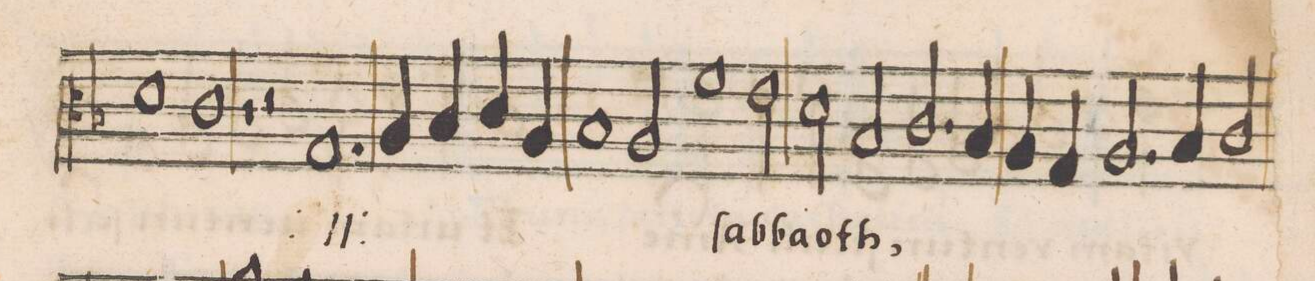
**kern	**text
*I"CANTVS	*
*clefC3	*
*k[b-]	*
*met(C|)	*
*M2/1	*
1d	-ba-
1c	-oth
=14-	=14-
1r	.
2r	.
1.G/	ſab-
=15-	=15-
4A/	.
4B-/	.
4c/	.
4A/	.
=16-	=16-
1B-	-ba-
2A/	-oth
*	*Xij
1f\	ſab-
=17-	=17-
2e\	-ba-
2d\	-oth,
2B-/	.
=18-	=18-
2.c/	.
4B-/	.
4A/	.
4G/	.
2.A/	.
=19-	=19-
4B-/	.
2c/	.
*-	*-
